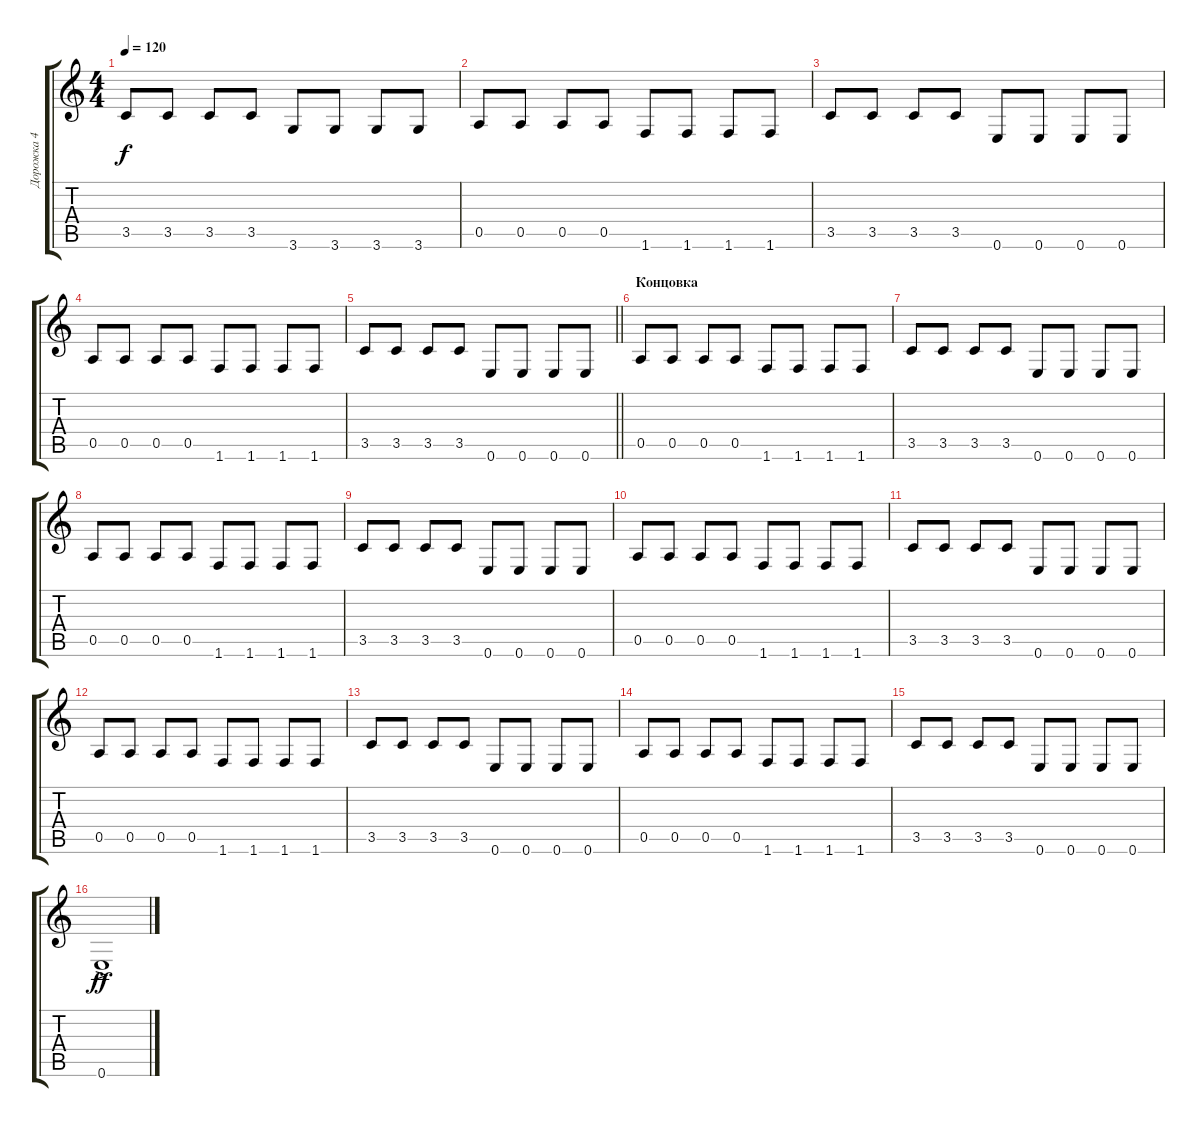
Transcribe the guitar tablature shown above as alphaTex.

\track ("Дорожка 4" "Дорожка 4") {instrument electricguitarmuted}
\staff {score tabs}
\tuning (E4 B3 G3 D3 A2 E2) {hide}
\ts (4 4)
\tempo 120
\clef g2
\ks c
3.5.8{dy f} 3.5.8 3.5.8 3.5.8 3.6.8 3.6.8 3.6.8 3.6.8 |
0.5.8 0.5.8 0.5.8 0.5.8 1.6.8 1.6.8 1.6.8 1.6.8 |
3.5.8 3.5.8 3.5.8 3.5.8 0.6.8 0.6.8 0.6.8 0.6.8 |
0.5.8 0.5.8 0.5.8 0.5.8 1.6.8 1.6.8 1.6.8 1.6.8 |
\barLineRight lightlight
3.5.8 3.5.8 3.5.8 3.5.8 0.6.8 0.6.8 0.6.8 0.6.8 |
\section ("" "Концовка")
0.5.8 0.5.8 0.5.8 0.5.8 1.6.8 1.6.8 1.6.8 1.6.8 |
3.5.8 3.5.8 3.5.8 3.5.8 0.6.8 0.6.8 0.6.8 0.6.8 |
0.5.8 0.5.8 0.5.8 0.5.8 1.6.8 1.6.8 1.6.8 1.6.8 |
3.5.8 3.5.8 3.5.8 3.5.8 0.6.8 0.6.8 0.6.8 0.6.8 |
0.5.8 0.5.8 0.5.8 0.5.8 1.6.8 1.6.8 1.6.8 1.6.8 |
3.5.8 3.5.8 3.5.8 3.5.8 0.6.8 0.6.8 0.6.8 0.6.8 |
0.5.8 0.5.8 0.5.8 0.5.8 1.6.8 1.6.8 1.6.8 1.6.8 |
3.5.8 3.5.8 3.5.8 3.5.8 0.6.8 0.6.8 0.6.8 0.6.8 |
0.5.8 0.5.8 0.5.8 0.5.8 1.6.8 1.6.8 1.6.8 1.6.8 |
3.5.8 3.5.8 3.5.8 3.5.8 0.6.8 0.6.8 0.6.8 0.6.8 |
0.6{ac}.1{dy ff}
